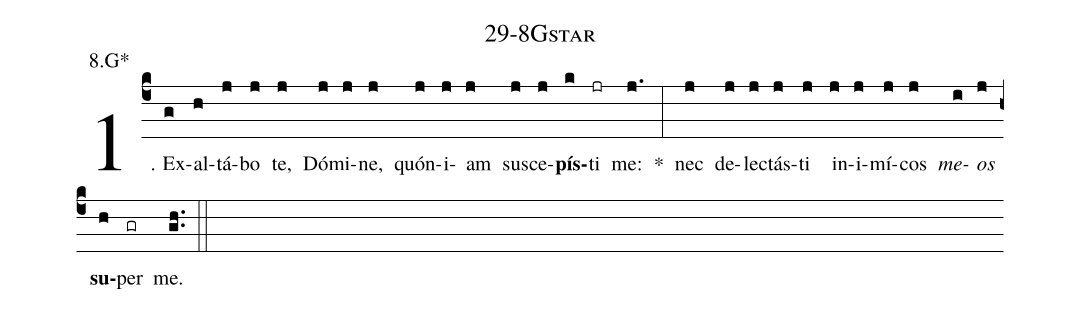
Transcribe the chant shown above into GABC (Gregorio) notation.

name: 29-8Gstar;
annotation: 8.G*;
%%
(c4)1. Ex(g)al(h)tá(j)bo(j) te,(j) Dó(j)mi(j)ne,(j) quón(j)i(j)am(j) su(j)sce(j)<b>pís</b>(k)ti(jr) me:(j.) *(:) nec(j) de(j)lec(j)tás(j)ti(j) in(j)i(j)mí(j)cos(j) <i>me</i>(i)<i>os</i>(j) <b>su</b>(h)per(gr) me.(gh..) (::)
